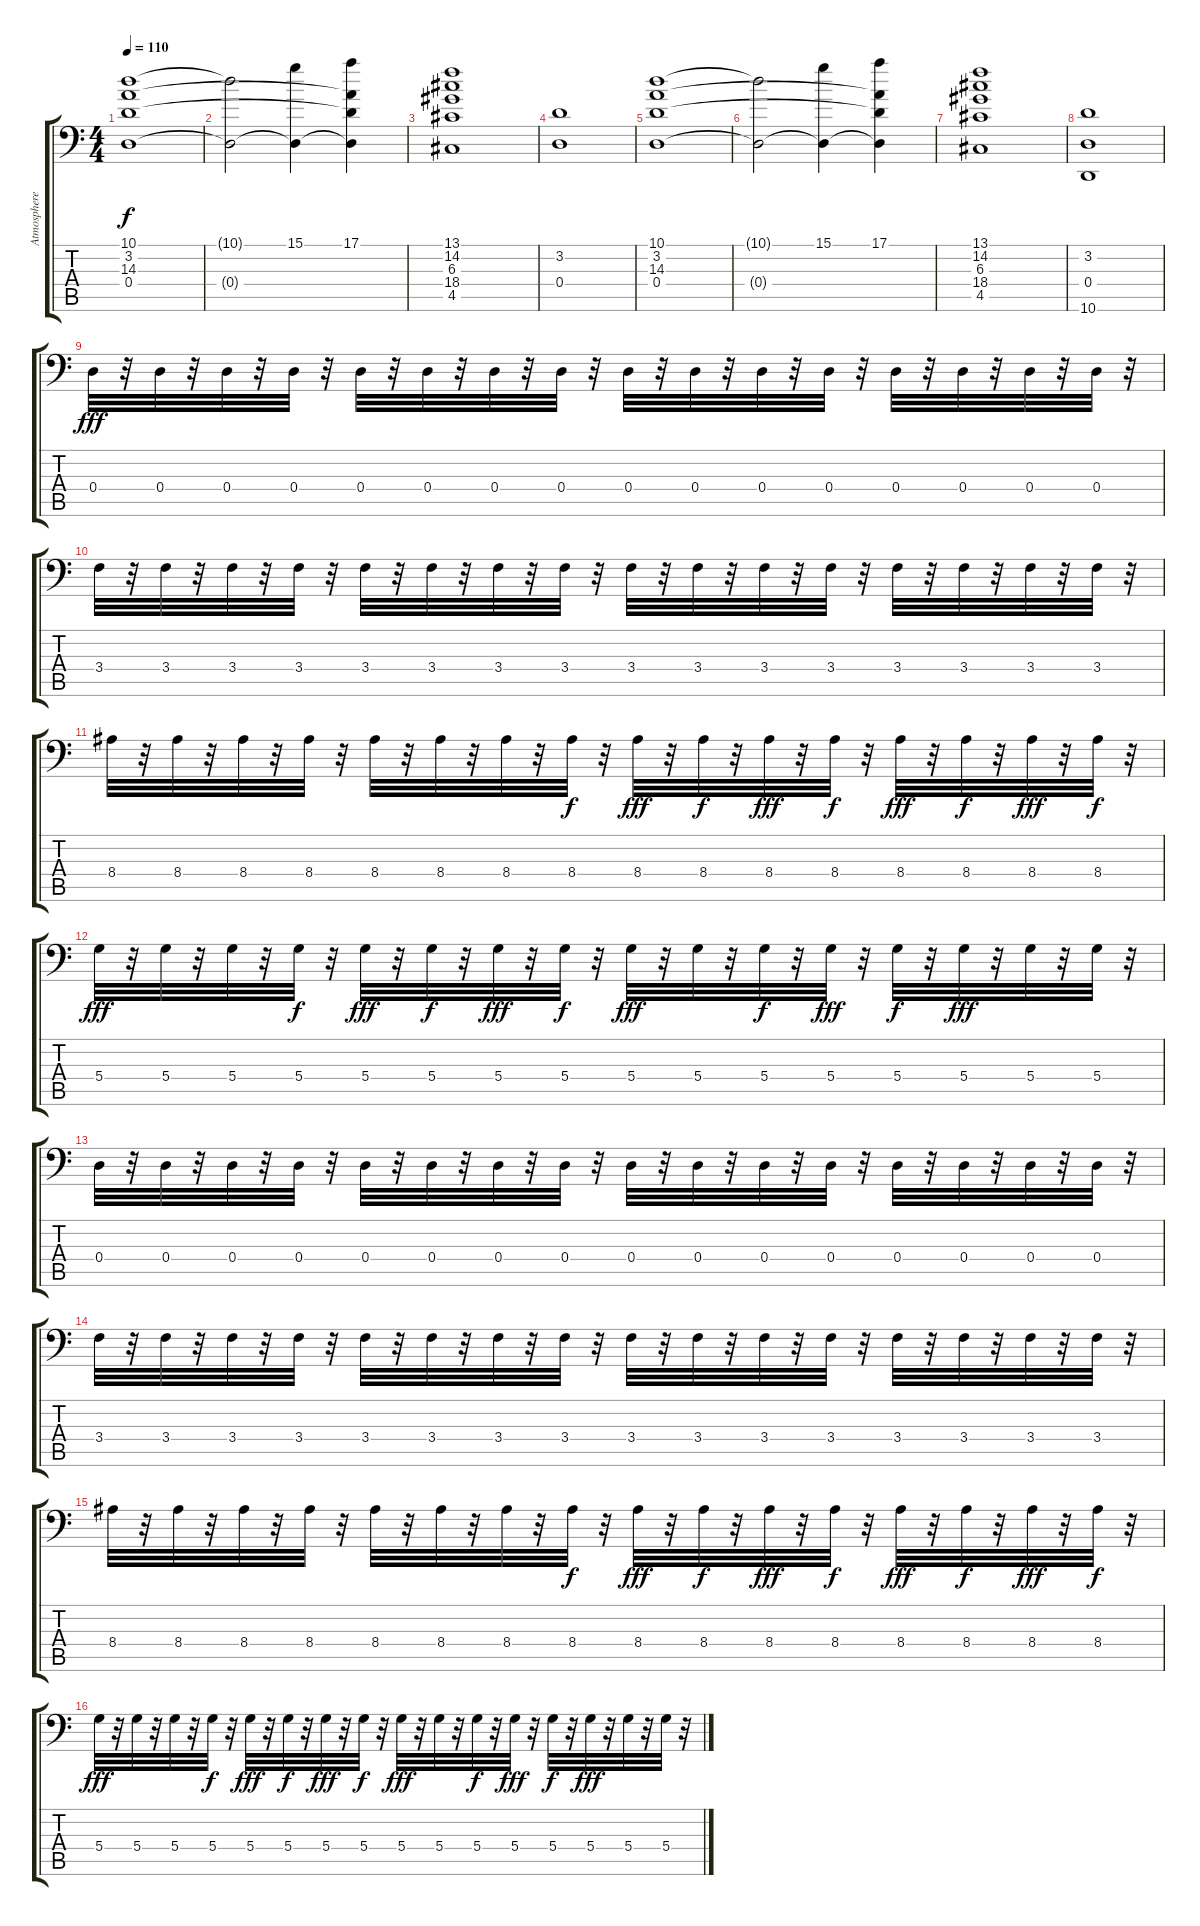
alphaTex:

\track ("Atmosphere" "Atmosphere") {instrument pad2warm}
\staff {score tabs}
\tuning (E4 B3 G3 D3 A2 E1) {hide}
\ts (4 4)
\tempo 110
\clef f4
\ks c
(10.1 3.2 14.3 0.4).1{dy f} |
(10.1{t} 0.4{t}).2 (15.1 0.4{t}).4 (17.1 3.2{t} 14.3{t} 0.4{t}).4 |
(13.1 14.2 6.3 18.4 4.5).1 |
(3.2 0.4).1 |
(10.1 3.2 14.3 0.4).1 |
(10.1{t} 0.4{t}).2 (15.1 0.4{t}).4 (17.1 3.2{t} 14.3{t} 0.4{t}).4 |
(13.1 14.2 6.3 18.4 4.5).1 |
(3.2 0.4 10.6).1 |
0.4.32{dy fff instrument lead2sawtooth} r.32 0.4.32 r.32 0.4.32 r.32 0.4.32 r.32 0.4.32 r.32 0.4.32 r.32 0.4.32 r.32 0.4.32 r.32 0.4.32 r.32 0.4.32 r.32 0.4.32 r.32 0.4.32 r.32 0.4.32 r.32 0.4.32 r.32 0.4.32 r.32 0.4.32 r.32 |
3.4.32{instrument lead2sawtooth} r.32 3.4.32 r.32 3.4.32 r.32 3.4.32 r.32 3.4.32 r.32 3.4.32 r.32 3.4.32 r.32 3.4.32 r.32 3.4.32 r.32 3.4.32 r.32 3.4.32 r.32 3.4.32 r.32 3.4.32 r.32 3.4.32 r.32 3.4.32 r.32 3.4.32 r.32 |
8.4.32{instrument lead2sawtooth} r.32 8.4.32 r.32 8.4.32 r.32 8.4.32 r.32 8.4.32 r.32 8.4.32 r.32 8.4.32 r.32 8.4.32{dy f} r.32 8.4.32{dy fff} r.32 8.4.32{dy f} r.32 8.4.32{dy fff} r.32 8.4.32{dy f} r.32 8.4.32{dy fff} r.32 8.4.32{dy f} r.32 8.4.32{dy fff} r.32 8.4.32{dy f} r.32 |
5.4.32{dy fff instrument lead2sawtooth} r.32 5.4.32 r.32 5.4.32 r.32 5.4.32{dy f} r.32 5.4.32{dy fff} r.32 5.4.32{dy f} r.32 5.4.32{dy fff} r.32 5.4.32{dy f} r.32 5.4.32{dy fff} r.32 5.4.32 r.32 5.4.32{dy f} r.32 5.4.32{dy fff} r.32 5.4.32{dy f} r.32 5.4.32{dy fff} r.32 5.4.32 r.32 5.4.32 r.32 |
0.4.32{instrument lead2sawtooth} r.32 0.4.32 r.32 0.4.32 r.32 0.4.32 r.32 0.4.32 r.32 0.4.32 r.32 0.4.32 r.32 0.4.32 r.32 0.4.32 r.32 0.4.32 r.32 0.4.32 r.32 0.4.32 r.32 0.4.32 r.32 0.4.32 r.32 0.4.32 r.32 0.4.32 r.32 |
3.4.32{instrument lead2sawtooth} r.32 3.4.32 r.32 3.4.32 r.32 3.4.32 r.32 3.4.32 r.32 3.4.32 r.32 3.4.32 r.32 3.4.32 r.32 3.4.32 r.32 3.4.32 r.32 3.4.32 r.32 3.4.32 r.32 3.4.32 r.32 3.4.32 r.32 3.4.32 r.32 3.4.32 r.32 |
8.4.32{instrument lead2sawtooth} r.32 8.4.32 r.32 8.4.32 r.32 8.4.32 r.32 8.4.32 r.32 8.4.32 r.32 8.4.32 r.32 8.4.32{dy f} r.32 8.4.32{dy fff} r.32 8.4.32{dy f} r.32 8.4.32{dy fff} r.32 8.4.32{dy f} r.32 8.4.32{dy fff} r.32 8.4.32{dy f} r.32 8.4.32{dy fff} r.32 8.4.32{dy f} r.32 |
5.4.32{dy fff instrument lead2sawtooth} r.32 5.4.32 r.32 5.4.32 r.32 5.4.32{dy f} r.32 5.4.32{dy fff} r.32 5.4.32{dy f} r.32 5.4.32{dy fff} r.32 5.4.32{dy f} r.32 5.4.32{dy fff} r.32 5.4.32 r.32 5.4.32{dy f} r.32 5.4.32{dy fff} r.32 5.4.32{dy f} r.32 5.4.32{dy fff} r.32 5.4.32 r.32 5.4.32 r.32
